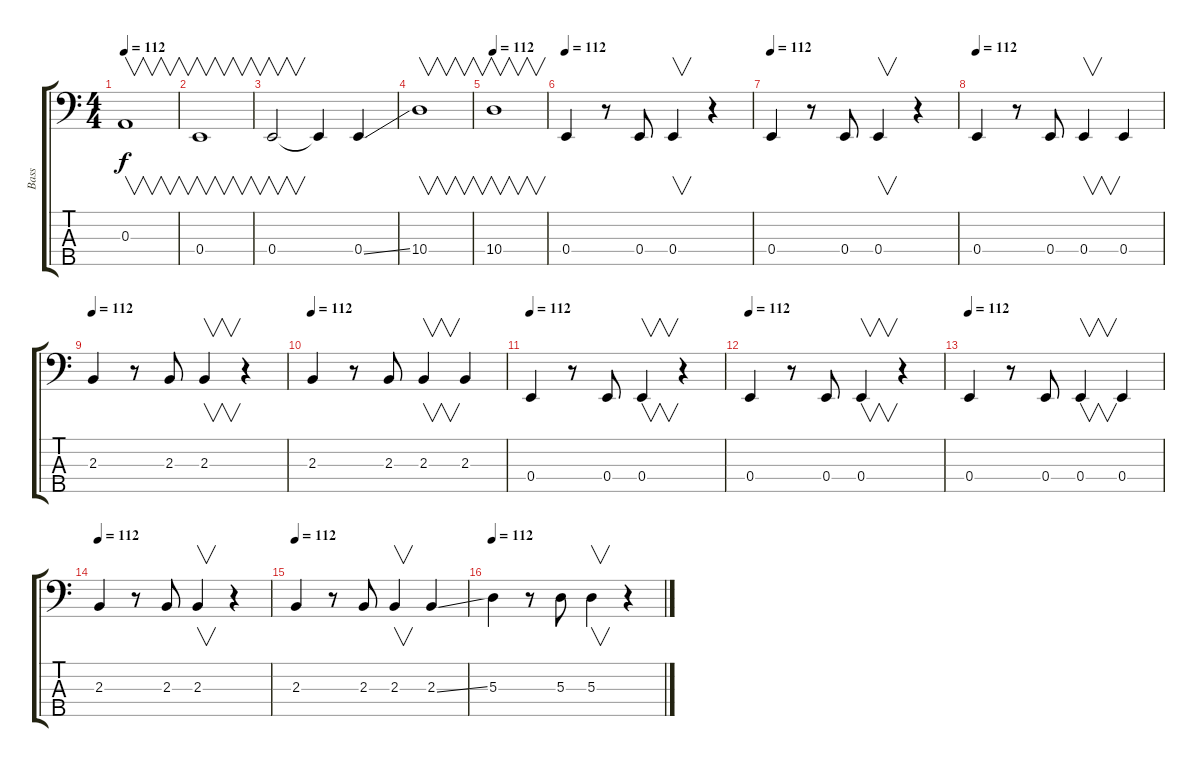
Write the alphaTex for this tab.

\track ("Bass" "Bass") {instrument electricbassfinger}
\staff {score tabs}
\tuning (G2 D2 A1 E1 B0) {hide}
\ts (4 4)
\tempo 112
\clef f4
\ks c
0.3.1{v dy f} |
0.4.1{v} |
0.4.2{v} 0.4{t}.4 0.4{ss}.4 |
10.4.1{v} |
\tempo 112
10.4.1{v} |
\tempo 112
0.4.4 r.8 0.4.8 0.4.4{v} r.4 |
\tempo 112
0.4.4 r.8 0.4.8 0.4.4{v} r.4 |
\tempo 112
0.4.4 r.8 0.4.8 0.4.4{v} 0.4.4 |
\tempo 112
2.3.4 r.8 2.3.8 2.3.4{v} r.4 |
\tempo 112
2.3.4 r.8 2.3.8 2.3.4{v} 2.3.4 |
\tempo 112
0.4.4 r.8 0.4.8 0.4.4{v} r.4 |
\tempo 112
0.4.4 r.8 0.4.8 0.4.4{v} r.4 |
\tempo 112
0.4.4 r.8 0.4.8 0.4.4{v} 0.4.4 |
\tempo 112
2.3.4 r.8 2.3.8 2.3.4{v} r.4 |
\tempo 112
2.3.4 r.8 2.3.8 2.3.4{v} 2.3{ss}.4 |
\tempo 112
5.3.4 r.8 5.3.8 5.3.4{v} r.4
